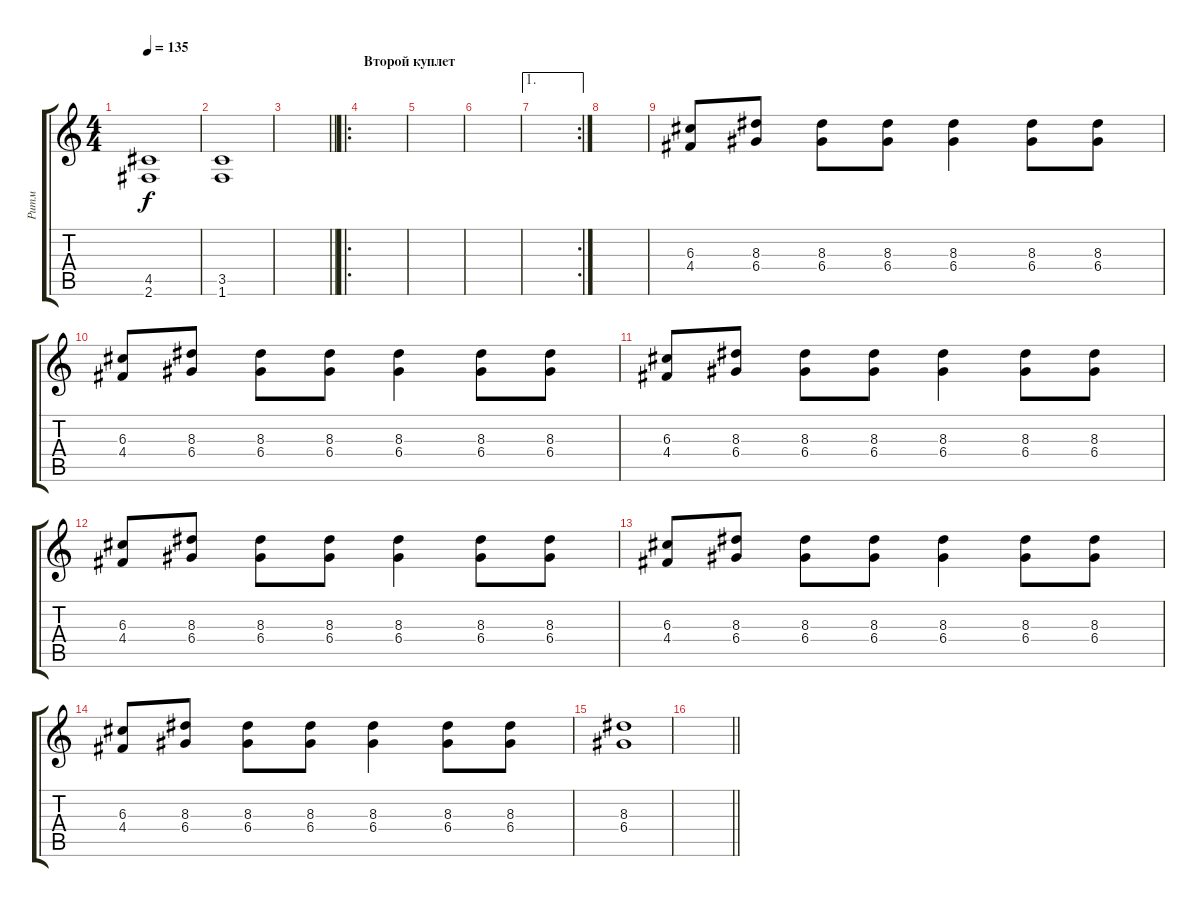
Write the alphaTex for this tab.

\track ("Ритм " "Ритм ") {instrument distortionguitar}
\staff {score tabs}
\tuning (E4 B3 G3 D3 A2 E2) {hide}
\ts (4 4)
\tempo 135
\clef g2
\ks c
(4.5 2.6).1{dy f} |
(3.5 1.6).1 |
\barLineRight lightlight
|
\ro
\section ("" "Второй куплет")
|
|
|
\ae 1
\rc 2
|
|
(6.3 4.4).8{volume 10} (8.3 6.4).8 (8.3 6.4).8 (8.3 6.4).8 (8.3 6.4).4 (8.3 6.4).8 (8.3 6.4).8 |
(6.3 4.4).8 (8.3 6.4).8 (8.3 6.4).8 (8.3 6.4).8 (8.3 6.4).4 (8.3 6.4).8 (8.3 6.4).8 |
(6.3 4.4).8 (8.3 6.4).8 (8.3 6.4).8 (8.3 6.4).8 (8.3 6.4).4 (8.3 6.4).8 (8.3 6.4).8 |
(6.3 4.4).8 (8.3 6.4).8 (8.3 6.4).8 (8.3 6.4).8 (8.3 6.4).4 (8.3 6.4).8 (8.3 6.4).8 |
(6.3 4.4).8 (8.3 6.4).8 (8.3 6.4).8 (8.3 6.4).8 (8.3 6.4).4 (8.3 6.4).8 (8.3 6.4).8 |
(6.3 4.4).8 (8.3 6.4).8 (8.3 6.4).8 (8.3 6.4).8 (8.3 6.4).4 (8.3 6.4).8 (8.3 6.4).8 |
(8.3 6.4).1 |
\barLineRight lightlight
